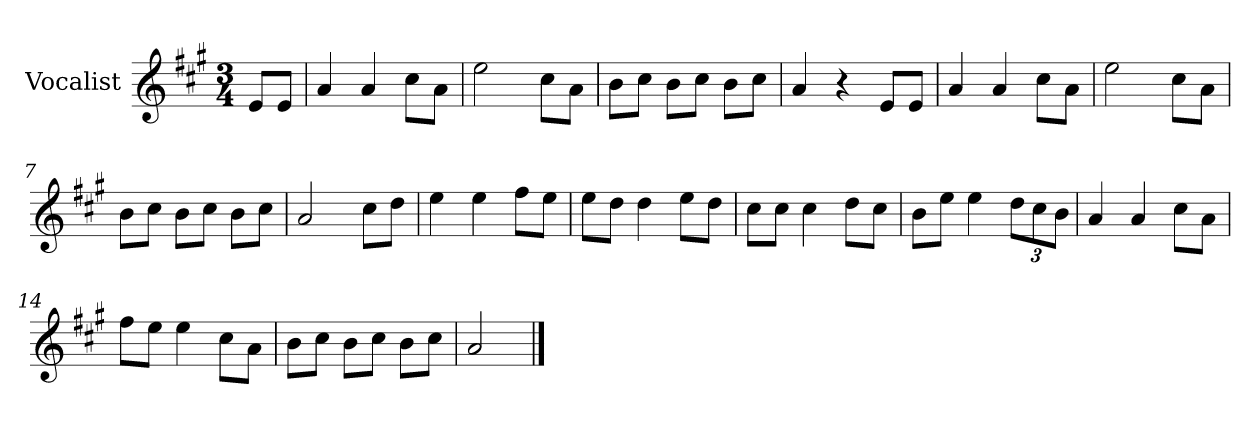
**kern
*part1
*staff1
*I"Vocalist
*k[f#c#g#]
*A:
*M3/4
=
8eL
8eJ
=1
4a
4a
8cc#L
8aJ
=2
2ee
8cc#L
8aJ
=3
8bL
8cc#J
8bL
8cc#J
8bL
8cc#J
=4
4a
4r
8eL
8eJ
=5
4a
4a
8cc#L
8aJ
=6
2ee
8cc#L
8aJ
=7
8bL
8cc#J
8bL
8cc#J
8bL
8cc#J
=8
2a
8cc#L
8ddJ
=9
4ee
4ee
8ff#L
8eeJ
=10
8eeL
8ddJ
4dd
8eeL
8ddJ
=11
8cc#L
8cc#J
4cc#
8ddL
8cc#J
=12
8bL
8eeJ
4ee
12ddL
12cc#
12bJ
=13
4a
4a
8cc#L
8aJ
=14
8ff#L
8eeJ
4ee
8cc#L
8aJ
=15
8bL
8cc#J
8bL
8cc#J
8bL
8cc#J
=16
2a
==
*-
